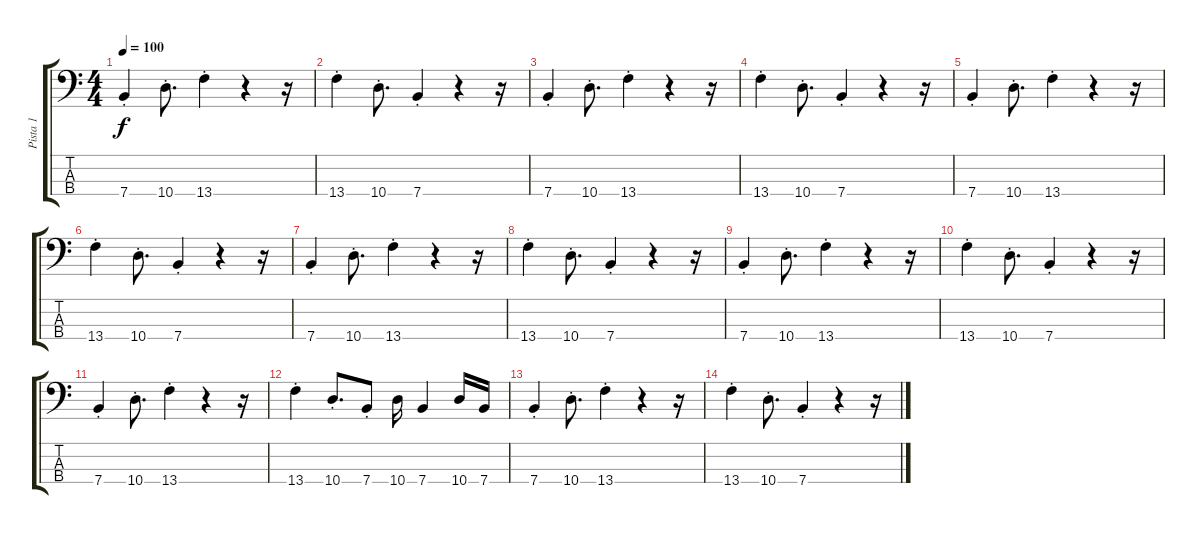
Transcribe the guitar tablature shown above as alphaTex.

\track ("Pista 1" "Pista 1") {instrument electricbasspick}
\staff {score tabs}
\tuning (G2 D2 A1 E1) {hide}
\ts (4 4)
\tempo 100
\clef f4
\ks c
7.4{st}.4{dy f} 10.4{st}.8{d} 13.4{st}.4 r.4 r.16 |
13.4{st}.4 10.4{st}.8{d} 7.4{st}.4 r.4 r.16 |
7.4{st}.4 10.4{st}.8{d} 13.4{st}.4 r.4 r.16 |
13.4{st}.4 10.4{st}.8{d} 7.4{st}.4 r.4 r.16 |
7.4{st}.4 10.4{st}.8{d} 13.4{st}.4 r.4 r.16 |
13.4{st}.4 10.4{st}.8{d} 7.4{st}.4 r.4 r.16 |
7.4{st}.4 10.4{st}.8{d} 13.4{st}.4 r.4 r.16 |
13.4{st}.4 10.4{st}.8{d} 7.4{st}.4 r.4 r.16 |
7.4{st}.4 10.4{st}.8{d} 13.4{st}.4 r.4 r.16 |
13.4{st}.4 10.4{st}.8{d} 7.4{st}.4 r.4 r.16 |
7.4{st}.4 10.4{st}.8{d} 13.4{st}.4 r.4 r.16 |
13.4{st}.4 10.4{st}.8{d} 7.4{st}.8 10.4.16 7.4.4 10.4.16 7.4.16 |
7.4{st}.4 10.4{st}.8{d} 13.4{st}.4 r.4 r.16 |
13.4{st}.4 10.4{st}.8{d} 7.4{st}.4 r.4 r.16
